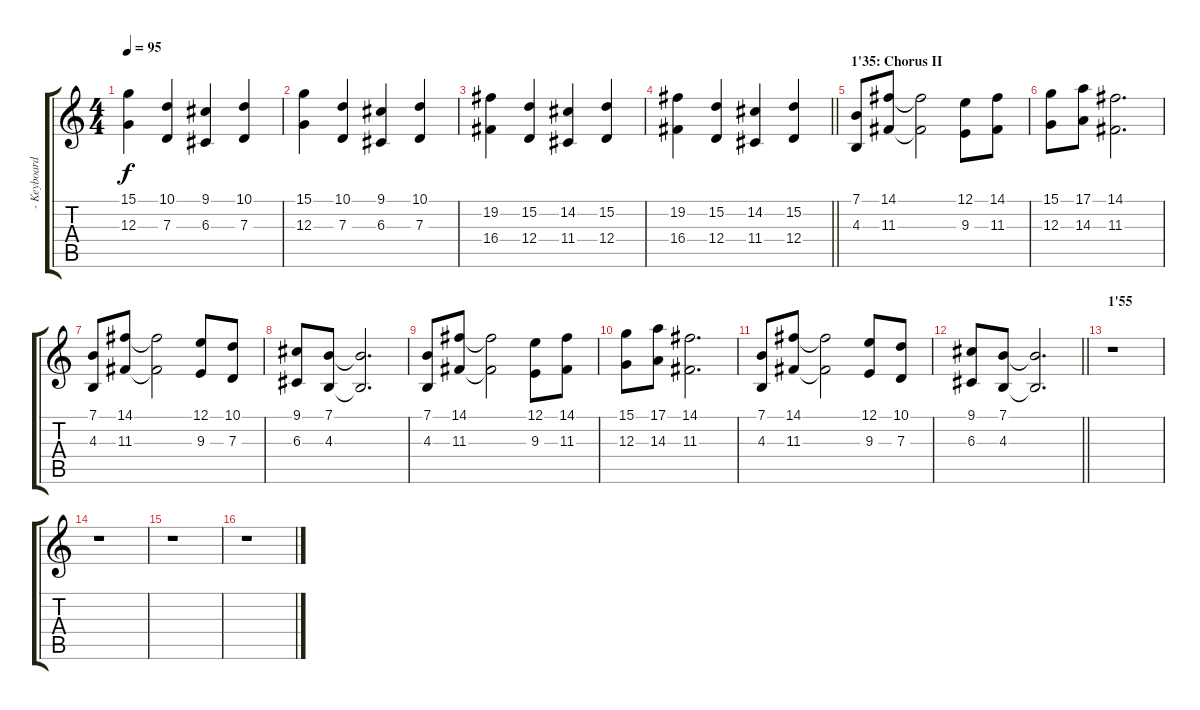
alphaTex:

\track ("- Keyboard / Strings" "- Keyboard") {instrument stringensemble1}
\staff {score tabs}
\tuning (E4 B3 G3 D3 A2 E2) {hide}
\ts (4 4)
\tempo 95
\clef g2
\ks c
(15.1 12.3).4{dy f} (10.1 7.3).4 (9.1 6.3).4 (10.1 7.3).4 |
(15.1 12.3).4 (10.1 7.3).4 (9.1 6.3).4 (10.1 7.3).4 |
(19.2 16.4).4 (15.2 12.4).4 (14.2 11.4).4 (15.2 12.4).4 |
\barLineRight lightlight
(19.2 16.4).4 (15.2 12.4).4 (14.2 11.4).4 (15.2 12.4).4 |
\section ("" "1'35: Chorus II")
(7.1 4.3).8 (14.1 11.3).8 (14.1{t} 11.3{t}).2 (12.1 9.3).8 (14.1 11.3).8 |
(15.1 12.3).8 (17.1 14.3).8 (14.1 11.3).2{d} |
(7.1 4.3).8 (14.1 11.3).8 (14.1{t} 11.3{t}).2 (12.1 9.3).8 (10.1 7.3).8 |
(9.1 6.3).8 (7.1 4.3).8 (7.1{t} 4.3{t}).2{d} |
(7.1 4.3).8 (14.1 11.3).8 (14.1{t} 11.3{t}).2 (12.1 9.3).8 (14.1 11.3).8 |
(15.1 12.3).8 (17.1 14.3).8 (14.1 11.3).2{d} |
(7.1 4.3).8 (14.1 11.3).8 (14.1{t} 11.3{t}).2 (12.1 9.3).8 (10.1 7.3).8 |
\barLineRight lightlight
(9.1 6.3).8 (7.1 4.3).8 (7.1{t} 4.3{t}).2{d} |
\section ("" "1'55")
r.1 |
r.1 |
r.1 |
r.1
